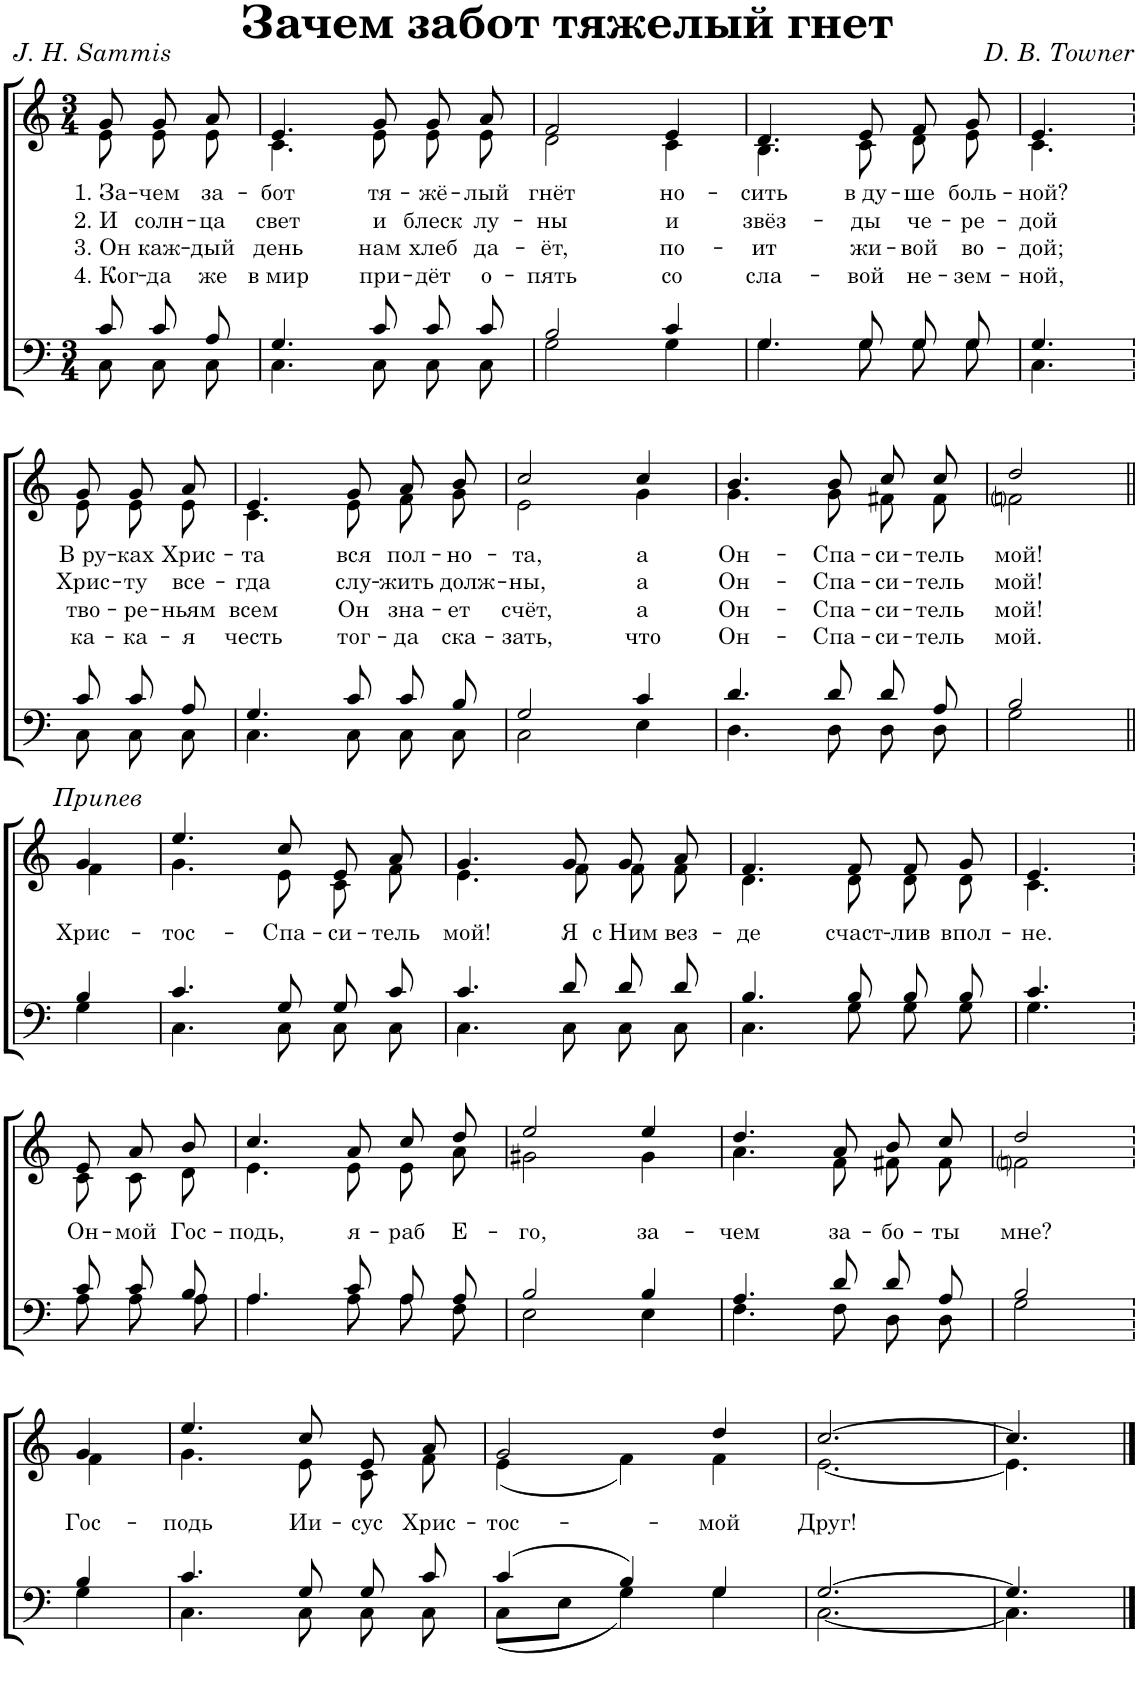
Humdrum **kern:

**kern	**kern	**text	**text	**text	**text
*part1	*part1	*part1	*part1	*part1	*part1
*staff2	*staff1	*staff1	*staff1	*staff1	*staff1
*I"Piano	*	*	*	*	*
*I'Pno.	*	*	*	*	*
*clefF4	*clefG2	*	*	*	*
*k[]	*k[]	*	*	*	*
*M3/4	*M3/4	*	*	*	*
=1	=1	=1	=1	=1	=1
*^	*	*	*	*	*
!	!	!	!LO:LY:b	!LO:LY:b	!LO:LY:b	!LO:LY:b
*	*	*^	*	*	*	*
8c/	8C\	8g/	8e\	1. За-	2. И	3. Он	4. Ког-
!	!	!	!	!LO:LY:b	!LO:LY:b	!LO:LY:b	!LO:LY:b
8c/	8C\	8g/L	8e\L	-чем	солн-	каж-	-да
!	!	!	!	!LO:LY:b	!LO:LY:b	!LO:LY:b	!LO:LY:b
8A/	8C\	8a/J	8e\J	за-	-ца	-дый	же
=2	=2	=2	=2	=2	=2	=2	=2
!	!	!	!	!LO:LY:b	!LO:LY:b	!LO:LY:b	!LO:LY:b
4.G/	4.C\	4.e/	4.c\	-бот	свет	день	в мир
!	!	!	!	!LO:LY:b	!LO:LY:b	!LO:LY:b	!LO:LY:b
8c/	8C\	8g/	8e\	тя-	и	нам	при-
!	!	!	!	!LO:LY:b	!LO:LY:b	!LO:LY:b	!LO:LY:b
8c/	8C\	8g/L	8e\L	-жё-	блеск	хлеб	-дёт
!	!	!	!	!LO:LY:b	!LO:LY:b	!LO:LY:b	!LO:LY:b
8c/	8C\	8a/J	8e\J	-лый	лу-	да-	о-
=3	=3	=3	=3	=3	=3	=3	=3
!	!	!	!	!LO:LY:b	!LO:LY:b	!LO:LY:b	!LO:LY:b
2B/	2G\	2f/	2d\	гнёт	-ны	-ёт,	-пять
!	!	!	!	!LO:LY:b	!LO:LY:b	!LO:LY:b	!LO:LY:b
4c/	4G\	4e/	4c\	но-	и	по-	со
=4	=4	=4	=4	=4	=4	=4	=4
!	!	!	!	!LO:LY:b	!LO:LY:b	!LO:LY:b	!LO:LY:b
4.G/	4.G\	4.d/	4.B\	-сить	звёз-	-ит	сла-
!	!	!	!	!LO:LY:b	!LO:LY:b	!LO:LY:b	!LO:LY:b
8G/	8G\	8e/	8c\	в ду-	-ды	жи-	-вой
!	!	!	!	!LO:LY:b	!LO:LY:b	!LO:LY:b	!LO:LY:b
8G/	8G\	8f/L	8d\L	-ше	че-	-вой	не-
!	!	!	!	!LO:LY:b	!LO:LY:b	!LO:LY:b	!LO:LY:b
8G/	8G\	8g/J	8e\J	боль-	-ре-	во-	-зем-
=5	=5	=5	=5	=5	=5	=5	=5
!	!	!	!	!LO:LY:b	!LO:LY:b	!LO:LY:b	!LO:LY:b
4.G/	4.C\	4.e/	4.c\	-ной?	-дой	-дой;	-ной,
!!LO:LB:g=z	!!
=6	=6	=6	=6	=6	=6	=6	=6
!	!	!	!	!LO:LY:b	!LO:LY:b	!LO:LY:b	!LO:LY:b
8c/	8C\	8g/	8e\	В ру-	Хрис-	тво-	ка-
!	!	!	!	!LO:LY:b	!LO:LY:b	!LO:LY:b	!LO:LY:b
8c/	8C\	8g/L	8e\L	-ках	-ту	-ре-	-ка-
!	!	!	!	!LO:LY:b	!LO:LY:b	!LO:LY:b	!LO:LY:b
8A/	8C\	8a/J	8e\J	Хрис-	все-	-ньям	-я
=7	=7	=7	=7	=7	=7	=7	=7
!	!	!	!	!LO:LY:b	!LO:LY:b	!LO:LY:b	!LO:LY:b
4.G/	4.C\	4.e/	4.c\	-та	-гда	всем	честь
!	!	!	!	!LO:LY:b	!LO:LY:b	!LO:LY:b	!LO:LY:b
8c/	8C\	8g/	8e\	вся	слу-	Он	тог-
!	!	!	!	!LO:LY:b	!LO:LY:b	!LO:LY:b	!LO:LY:b
8c/	8C\	8a/L	8f\L	пол-	-жить	зна-	-да
!	!	!	!	!LO:LY:b	!LO:LY:b	!LO:LY:b	!LO:LY:b
8B/	8C\	8b/J	8g\J	-но-	долж-	-ет	ска-
=8	=8	=8	=8	=8	=8	=8	=8
!	!	!	!	!LO:LY:b	!LO:LY:b	!LO:LY:b	!LO:LY:b
2G/	2C\	2cc/	2e\	-та,	-ны,	счёт,	-зать,
!	!	!	!	!LO:LY:b	!LO:LY:b	!LO:LY:b	!LO:LY:b
4c/	4E\	4cc/	4g\	а	а	а	что
=9	=9	=9	=9	=9	=9	=9	=9
!	!	!	!	!LO:LY:b	!LO:LY:b	!LO:LY:b	!LO:LY:b
4.d/	4.D\	4.b/	4.g\	Он-	Он-	Он-	Он-
!	!	!	!	!LO:LY:b	!LO:LY:b	!LO:LY:b	!LO:LY:b
8d/	8D\	8b/	8g\	-Спа-	-Спа-	-Спа-	-Спа-
!	!	!	!	!LO:LY:b	!LO:LY:b	!LO:LY:b	!LO:LY:b
8d/	8D\	8cc/L	8f#X\L	-си-	-си-	-си-	-си-
!	!	!	!	!LO:LY:b	!LO:LY:b	!LO:LY:b	!LO:LY:b
8A/	8D\	8cc/J	8f#\J	-тель	-тель	-тель	-тель
=10	=10	=10	=10	=10	=10	=10	=10
!	!	!	!	!LO:LY:b	!LO:LY:b	!LO:LY:b	!LO:LY:b
2B/	2G\	2dd/	2fni\	мой!	мой!	мой!	мой.
!!LO:LB:g=z	!!
=11||	=11||	=11||	=11||	=11||	=11||	=11||	=11||
!	!	!LO:TX:a:i:t=Припев	!	!	!	!	!
!	!	!	!	!LO:LY:b	!	!	!
4B/	4G\	4g/	4f\	Хрис-	.	.	.
=12	=12	=12	=12	=12	=12	=12	=12
!	!	!	!	!LO:LY:b	!	!	!
4.c/	4.C\	4.ee/	4.g\	-тос-	.	.	.
!	!	!	!	!LO:LY:b	!	!	!
8G/	8C\	8cc/	8e\	-Спа-	.	.	.
!	!	!	!	!LO:LY:b	!	!	!
8G/	8C\	8e/L	8c\L	-си-	.	.	.
!	!	!	!	!LO:LY:b	!	!	!
8c/	8C\	8a/J	8f\J	-тель	.	.	.
=13	=13	=13	=13	=13	=13	=13	=13
!	!	!	!	!LO:LY:b	!	!	!
4.c/	4.C\	4.g/	4.e\	мой!	.	.	.
!	!	!	!	!LO:LY:b	!	!	!
8d/	8C\	8g/	8f\	Я	.	.	.
!	!	!	!	!LO:LY:b	!	!	!
8d/	8C\	8g/L	8f\L	с Ним	.	.	.
!	!	!	!	!LO:LY:b	!	!	!
8d/	8C\	8a/J	8f\J	вез-	.	.	.
=14	=14	=14	=14	=14	=14	=14	=14
!	!	!	!	!LO:LY:b	!	!	!
4.B/	4.C\	4.f/	4.d\	-де	.	.	.
!	!	!	!	!LO:LY:b	!	!	!
8B/	8G\	8f/	8d\	счаст-	.	.	.
!	!	!	!	!LO:LY:b	!	!	!
8B/	8G\	8f/L	8d\L	-лив	.	.	.
!	!	!	!	!LO:LY:b	!	!	!
8B/	8G\	8g/J	8d\J	впол-	.	.	.
=15	=15	=15	=15	=15	=15	=15	=15
!	!	!	!	!LO:LY:b	!	!	!
4.c/	4.G\	4.e/	4.c\	-не.	.	.	.
!!LO:LB:g=z	!!
=16	=16	=16	=16	=16	=16	=16	=16
!	!	!	!	!LO:LY:b	!	!	!
8c/	8A\	8e/	8c\	Он-	.	.	.
!	!	!	!	!LO:LY:b	!	!	!
8c/	8A\	8a/L	8c\L	-мой	.	.	.
!	!	!	!	!LO:LY:b	!	!	!
8B/	8A\	8b/J	8d\J	Гос-	.	.	.
=17	=17	=17	=17	=17	=17	=17	=17
!	!	!	!	!LO:LY:b	!	!	!
4.A/	4.A\	4.cc/	4.e\	-подь,	.	.	.
!	!	!	!	!LO:LY:b	!	!	!
8c/	8A\	8a/	8e\	я-	.	.	.
!	!	!	!	!LO:LY:b	!	!	!
8A/	8A\	8cc/L	8e\L	-раб	.	.	.
!	!	!	!	!LO:LY:b	!	!	!
8A/	8F\	8dd/J	8a\J	Е-	.	.	.
=18	=18	=18	=18	=18	=18	=18	=18
!	!	!	!	!LO:LY:b	!	!	!
2B/	2E\	2ee/	2g#X\	-го,	.	.	.
!	!	!	!	!LO:LY:b	!	!	!
4B/	4E\	4ee/	4g#\	за-	.	.	.
=19	=19	=19	=19	=19	=19	=19	=19
!	!	!	!	!LO:LY:b	!	!	!
4.A/	4.F\	4.dd/	4.a\	-чем	.	.	.
!	!	!	!	!LO:LY:b	!	!	!
8d/	8F\	8a/	8f\	за-	.	.	.
!	!	!	!	!LO:LY:b	!	!	!
8d/	8D\	8b/L	8f#X\L	-бо-	.	.	.
!	!	!	!	!LO:LY:b	!	!	!
8A/	8D\	8cc/J	8f#\J	-ты	.	.	.
=20	=20	=20	=20	=20	=20	=20	=20
!	!	!	!	!LO:LY:b	!	!	!
2B/	2G\	2dd/	2fni\	мне?	.	.	.
!!LO:LB:g=z	!!
=21	=21	=21	=21	=21	=21	=21	=21
!	!	!	!	!LO:LY:b	!	!	!
4B/	4G\	4g/	4f\	Гос-	.	.	.
=22	=22	=22	=22	=22	=22	=22	=22
!	!	!	!	!LO:LY:b	!	!	!
4.c/	4.C\	4.ee/	4.g\	-подь	.	.	.
!	!	!	!	!LO:LY:b	!	!	!
8G/	8C\	8cc/	8e\	Ии-	.	.	.
!	!	!	!	!LO:LY:b	!	!	!
8G/	8C\	8e/L	8c\L	-сус	.	.	.
!	!	!	!	!LO:LY:b	!	!	!
8c/	8C\	8a/J	8f\J	Хрис-	.	.	.
=23	=23	=23	=23	=23	=23	=23	=23
!	!	!	!	!LO:LY:b	!	!	!
4c/	8C\L	2g/	(4e\	-тос-	.	.	.
.	8E\J	.	.	.	.	.	.
4B/	4G\	.	4f\)	.	.	.	.
!	!	!	!	!LO:LY:b	!	!	!
4G/	4G\	4dd/	4f\	-мой	.	.	.
=24	=24	=24	=24	=24	=24	=24	=24
!	!	!	!	!LO:LY:b	!	!	!
[2.G/	[2.C\	[2.cc/	[2.e\	Друг!	.	.	.
=25	=25	=25	=25	=25	=25	=25	=25
4.G/]	4.C\]	4.cc/]	4.e\]	.	.	.	.
*v	*v	*	*	*	*	*	*
*	*v	*v	*	*	*	*
==	==	==	==	==	==
*-	*-	*-	*-	*-	*-
